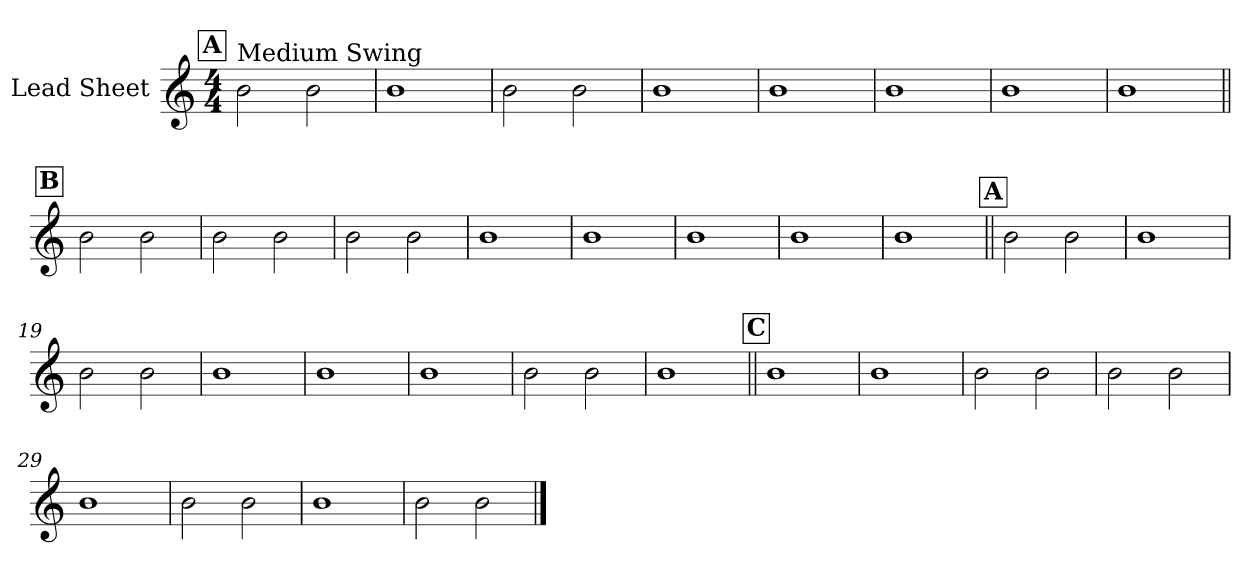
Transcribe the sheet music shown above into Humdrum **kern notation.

**kern
*part1
*staff1
*I"Lead Sheet
*clefG2
*k[]
*M4/4
!!LO:REH:place=s1:a:fs=14:t=A
=1
!LO:TX:a:t=Medium Swing
2b\
2b\
=2
1b
=3
2b\
2b\
=4
1b
!!LO:LB:g=z
=5
1b
=6
1b
=7
1b
=8
1b
!!LO:LB:g=z
!!LO:REH:place=s1:a:fs=14:t=B
=9||
2b\
2b\
=10
2b\
2b\
=11
2b\
2b\
=12
1b
!!LO:LB:g=z
=13
1b
=14
1b
=15
1b
=16
1b
!!LO:LB:g=z
!!LO:REH:place=s1:a:fs=14:t=A
=17||
2b\
2b\
=18
1b
=19
2b\
2b\
=20
1b
!!LO:LB:g=z
=21
1b
=22
1b
=23
2b\
2b\
=24
1b
!!LO:LB:g=z
!!LO:REH:place=s1:a:fs=14:t=C
=25||
1b
=26
1b
=27
2b\
2b\
=28
2b\
2b\
!!LO:LB:g=z
=29
1b
=30
2b\
2b\
=31
1b
=32
2b\
2b\
==
*-
